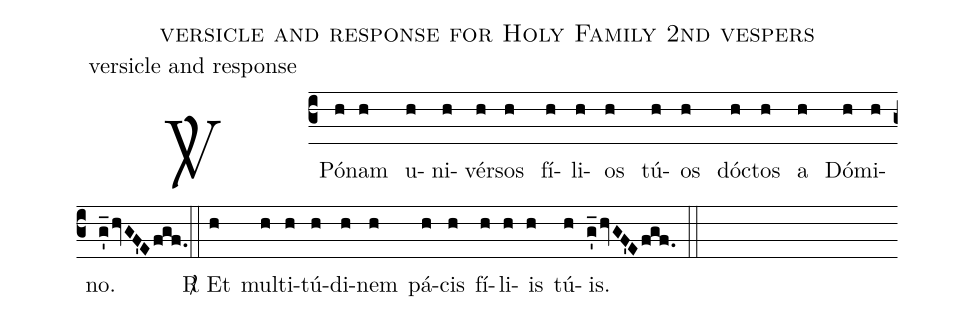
name: versicle and response for Holy Family 2nd vespers;
office-part: versicle and response;
def-m1:\ifx\vrlinebreak\undefined\else;
def-m2:\fi;
%%
(c3)<sp>V/</sp>~P{ó}(h)nam(h) u(h)ni(h)vér(h)sos(h) fí(h)li(h)os(h) tú(h)os(h) dó(h)ctos(h) a(h) Dó(h)mi(h)no.(g'_/hvGF'Efgf.) (::[em1]Z[em2])
<sp>R/</sp>~Et(h) mul(h)ti(h)tú(h)di(h)nem(h) pá(h)cis(h) fí(h)li(h)is(h) tú(h)is.(g'_/hvGF'Efgf.) (::)
